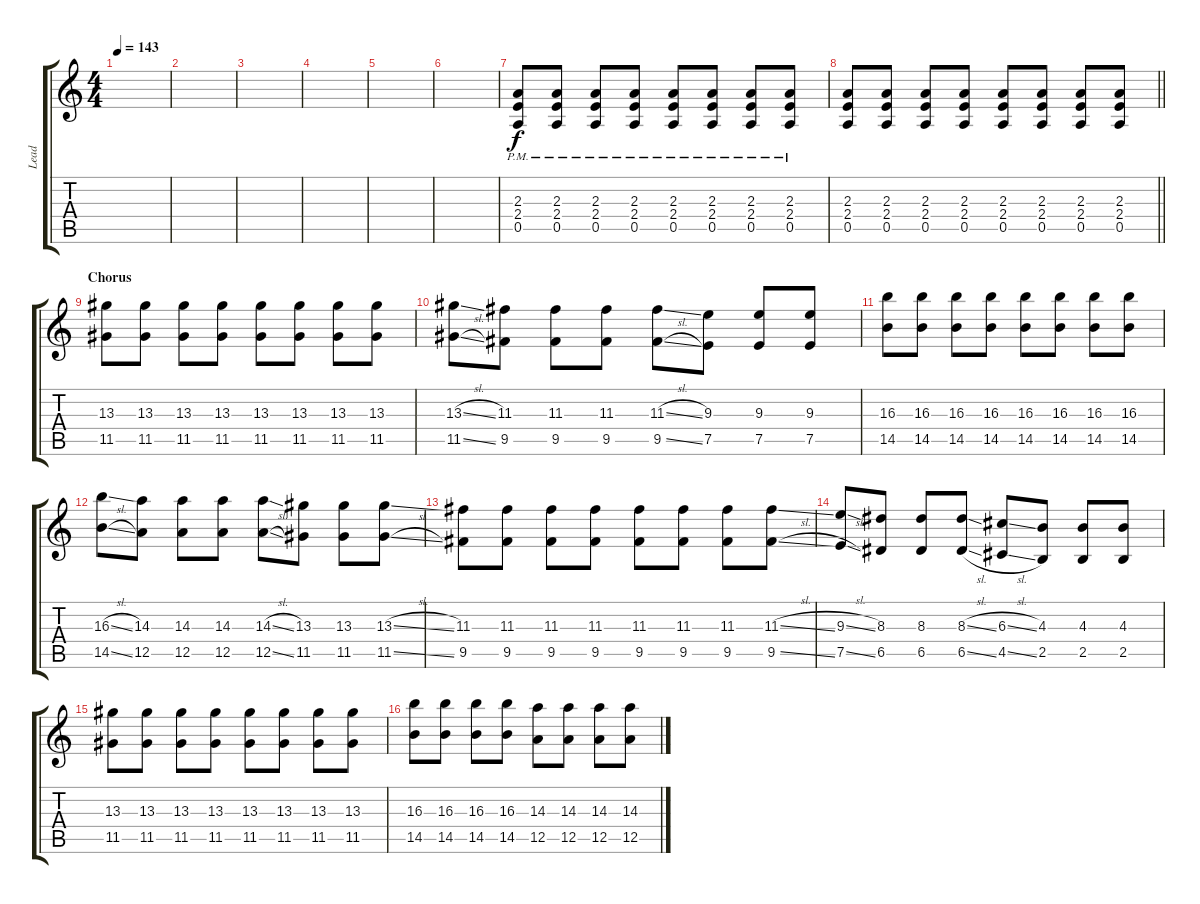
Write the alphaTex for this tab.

\track ("Lead" "Lead") {instrument distortionguitar}
\staff {score tabs}
\tuning (E4 B3 G3 D3 A2 E2) {hide}
\ts (4 4)
\tempo 143
\clef g2
\ks c
|
|
|
|
|
|
(2.3{pm} 2.4{pm} 0.5{pm}).8 (2.3{pm} 2.4{pm} 0.5{pm}).8 (2.3{pm} 2.4{pm} 0.5{pm}).8 (2.3{pm} 2.4{pm} 0.5{pm}).8 (2.3{pm} 2.4{pm} 0.5{pm}).8 (2.3{pm} 2.4{pm} 0.5{pm}).8 (2.3{pm} 2.4{pm} 0.5{pm}).8 (2.3{pm} 2.4{pm} 0.5{pm}).8 |
\barLineRight lightlight
(2.3 2.4 0.5).8 (2.3 2.4 0.5).8 (2.3 2.4 0.5).8 (2.3 2.4 0.5).8 (2.3 2.4 0.5).8 (2.3 2.4 0.5).8 (2.3 2.4 0.5).8 (2.3 2.4 0.5).8 |
\section ("" "Chorus")
(13.3 11.5).8 (13.3 11.5).8 (13.3 11.5).8 (13.3 11.5).8 (13.3 11.5).8 (13.3 11.5).8 (13.3 11.5).8 (13.3 11.5).8 |
(13.3{sl} 11.5{sl}).8 (11.3 9.5).8 (11.3 9.5).8 (11.3 9.5).8 (11.3{sl} 9.5{sl}).8 (9.3 7.5).8 (9.3 7.5).8 (9.3 7.5).8 |
(16.3 14.5).8 (16.3 14.5).8 (16.3 14.5).8 (16.3 14.5).8 (16.3 14.5).8 (16.3 14.5).8 (16.3 14.5).8 (16.3 14.5).8 |
(16.3{sl} 14.5{sl}).8 (14.3 12.5).8 (14.3 12.5).8 (14.3 12.5).8 (14.3{sl} 12.5{sl}).8 (13.3 11.5).8 (13.3 11.5).8 (13.3{sl} 11.5{sl}).8 |
(11.3 9.5).8 (11.3 9.5).8 (11.3 9.5).8 (11.3 9.5).8 (11.3 9.5).8 (11.3 9.5).8 (11.3 9.5).8 (11.3{sl} 9.5{sl}).8 |
(9.3{sl} 7.5{sl}).8 (8.3 6.5).8 (8.3 6.5).8 (8.3{sl} 6.5{sl}).8 (6.3{sl} 4.5{sl}).8 (4.3 2.5).8 (4.3 2.5).8 (4.3 2.5).8 |
(13.3 11.5).8 (13.3 11.5).8 (13.3 11.5).8 (13.3 11.5).8 (13.3 11.5).8 (13.3 11.5).8 (13.3 11.5).8 (13.3 11.5).8 |
(16.3 14.5).8 (16.3 14.5).8 (16.3 14.5).8 (16.3 14.5).8 (14.3 12.5).8 (14.3 12.5).8 (14.3 12.5).8 (14.3 12.5).8
